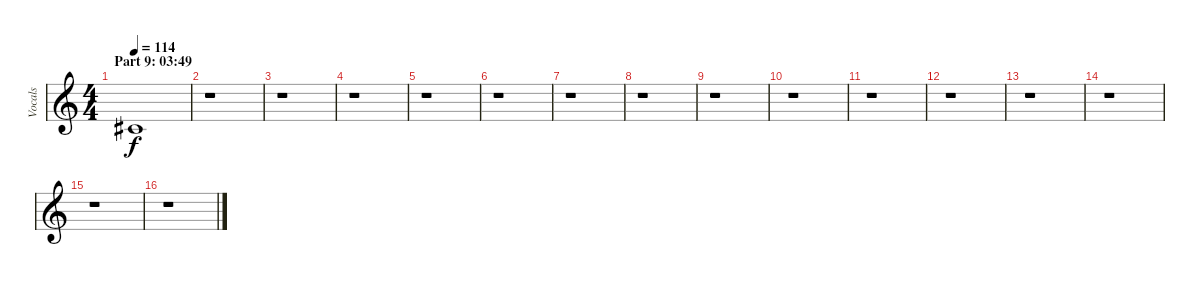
\track ("Vocals" "Vocals") {instrument tenorsax}
\staff {score}
\tuning (E4 B3 G3 D3 A2 E2) {hide}
\ts (4 4)
\section ("" "Part 9: 03:49")
\tempo 114
\clef g2
\ks c
11.4{be (custom 0 0 5 4 15 4 22 0 60 0)}.1{dy f} |
r.1 |
r.1 |
r.1 |
r.1 |
r.1 |
r.1 |
r.1 |
r.1 |
r.1 |
r.1 |
r.1 |
r.1 |
r.1 |
r.1 |
r.1
